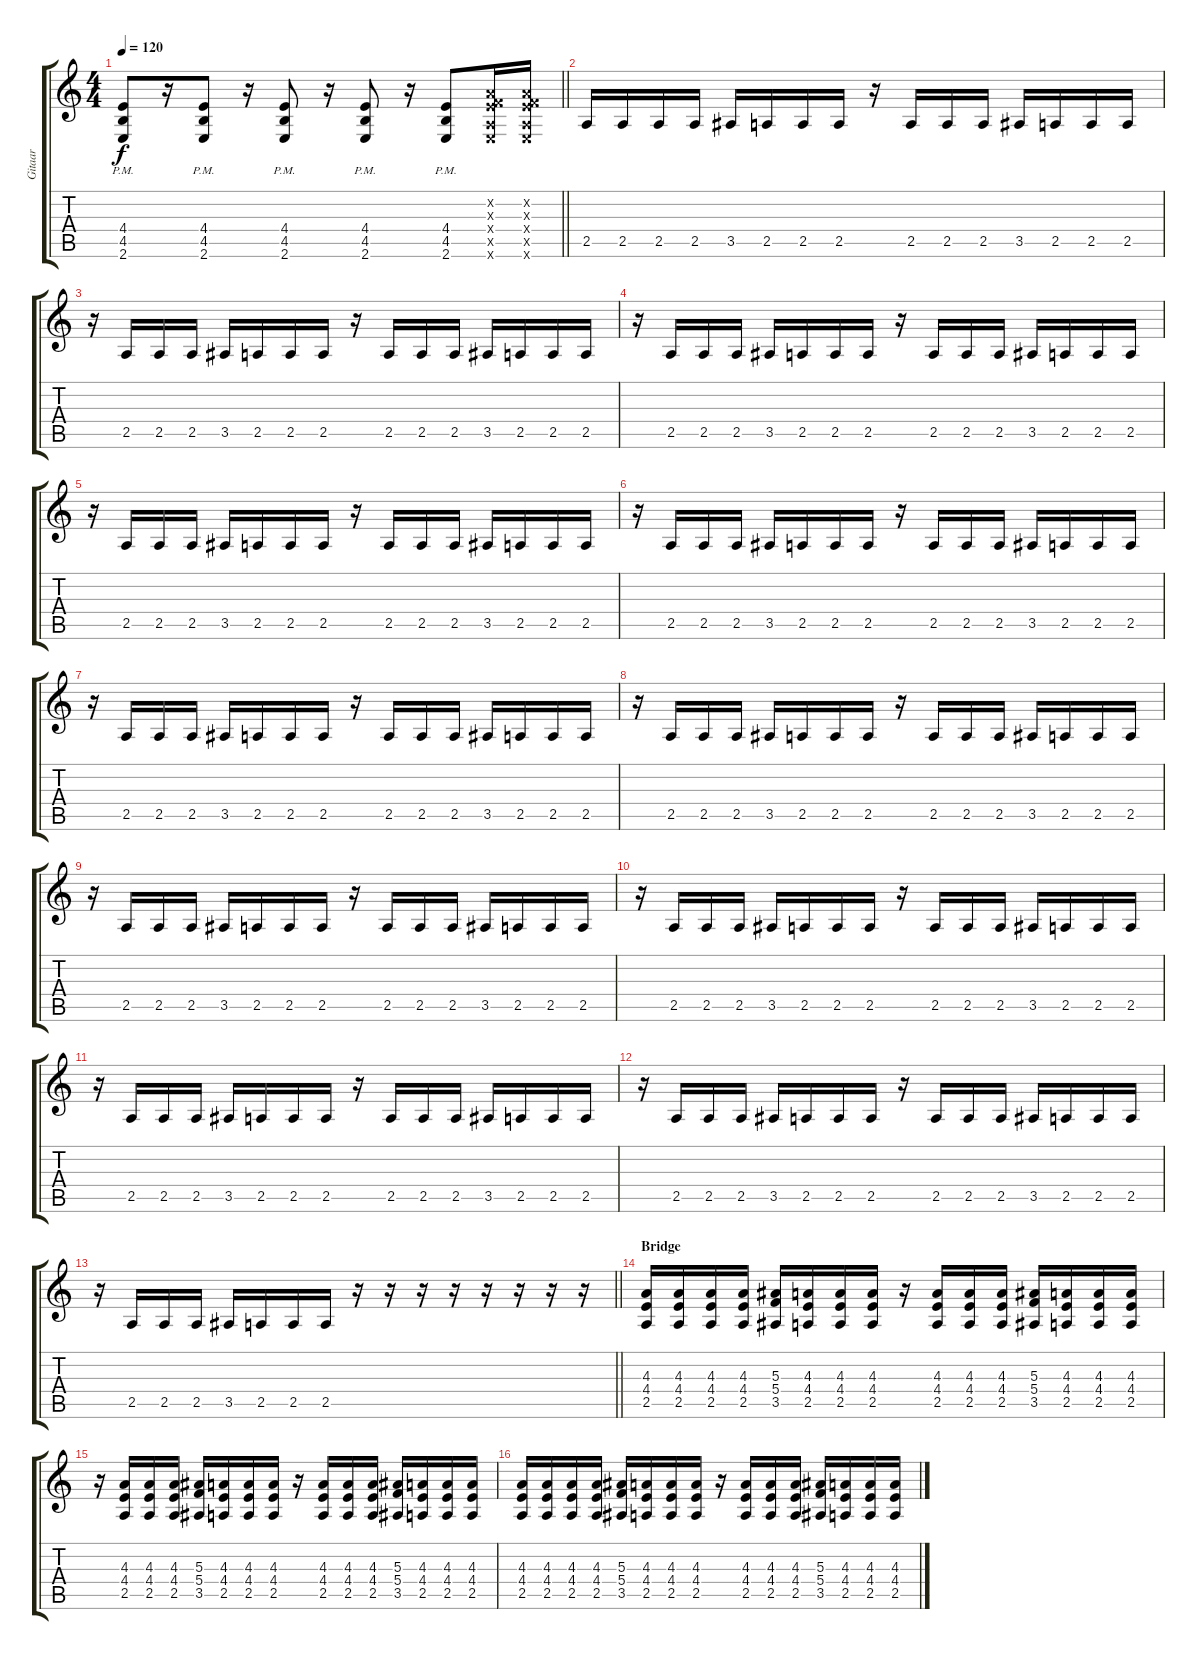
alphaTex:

\track ("Gitaar" "Gitaar") {instrument distortionguitar}
\staff {score tabs}
\tuning (D4 A3 F3 C3 G2 D2) {hide}
\ts (4 4)
\tempo 120
\clef g2
\barLineRight lightlight
\ks c
(4.4{pm} 4.5{pm} 2.6{pm}).8{dy f} r.16 (4.4{pm} 4.5{pm} 2.6{pm}).8 r.16 (4.4{pm} 4.5{pm} 2.6{pm}).8 r.16 (4.4{pm} 4.5{pm} 2.6{pm}).8 r.16 (4.4{pm} 4.5{pm} 2.6{pm}).8 (0.2{x} 0.3{x} 4.4{x} 2.5{x} 2.6{x}).16 (0.2{x} 0.3{x} 4.4{x} 2.5{x} 2.6{x}).16 |
2.5.16 2.5.16 2.5.16 2.5.16 3.5.16 2.5.16 2.5.16 2.5.16 r.16 2.5.16 2.5.16 2.5.16 3.5.16 2.5.16 2.5.16 2.5.16 |
r.16 2.5.16 2.5.16 2.5.16 3.5.16 2.5.16 2.5.16 2.5.16 r.16 2.5.16 2.5.16 2.5.16 3.5.16 2.5.16 2.5.16 2.5.16 |
r.16 2.5.16 2.5.16 2.5.16 3.5.16 2.5.16 2.5.16 2.5.16 r.16 2.5.16 2.5.16 2.5.16 3.5.16 2.5.16 2.5.16 2.5.16 |
r.16 2.5.16 2.5.16 2.5.16 3.5.16 2.5.16 2.5.16 2.5.16 r.16 2.5.16 2.5.16 2.5.16 3.5.16 2.5.16 2.5.16 2.5.16 |
r.16 2.5.16 2.5.16 2.5.16 3.5.16 2.5.16 2.5.16 2.5.16 r.16 2.5.16 2.5.16 2.5.16 3.5.16 2.5.16 2.5.16 2.5.16 |
r.16 2.5.16 2.5.16 2.5.16 3.5.16 2.5.16 2.5.16 2.5.16 r.16 2.5.16 2.5.16 2.5.16 3.5.16 2.5.16 2.5.16 2.5.16 |
r.16 2.5.16 2.5.16 2.5.16 3.5.16 2.5.16 2.5.16 2.5.16 r.16 2.5.16 2.5.16 2.5.16 3.5.16 2.5.16 2.5.16 2.5.16 |
r.16 2.5.16 2.5.16 2.5.16 3.5.16 2.5.16 2.5.16 2.5.16 r.16 2.5.16 2.5.16 2.5.16 3.5.16 2.5.16 2.5.16 2.5.16 |
r.16 2.5.16 2.5.16 2.5.16 3.5.16 2.5.16 2.5.16 2.5.16 r.16 2.5.16 2.5.16 2.5.16 3.5.16 2.5.16 2.5.16 2.5.16 |
r.16 2.5.16 2.5.16 2.5.16 3.5.16 2.5.16 2.5.16 2.5.16 r.16 2.5.16 2.5.16 2.5.16 3.5.16 2.5.16 2.5.16 2.5.16 |
r.16 2.5.16 2.5.16 2.5.16 3.5.16 2.5.16 2.5.16 2.5.16 r.16 2.5.16 2.5.16 2.5.16 3.5.16 2.5.16 2.5.16 2.5.16 |
\barLineRight lightlight
r.16 2.5.16 2.5.16 2.5.16 3.5.16 2.5.16 2.5.16 2.5.16 r.16 r.16 r.16 r.16 r.16 r.16 r.16 r.16 |
\section ("" "Bridge")
(4.3 4.4 2.5).16 (4.3 4.4 2.5).16 (4.3 4.4 2.5).16 (4.3 4.4 2.5).16 (5.3 5.4 3.5).16 (4.3 4.4 2.5).16 (4.3 4.4 2.5).16 (4.3 4.4 2.5).16 r.16 (4.3 4.4 2.5).16 (4.3 4.4 2.5).16 (4.3 4.4 2.5).16 (5.3 5.4 3.5).16 (4.3 4.4 2.5).16 (4.3 4.4 2.5).16 (4.3 4.4 2.5).16 |
r.16 (4.3 4.4 2.5).16 (4.3 4.4 2.5).16 (4.3 4.4 2.5).16 (5.3 5.4 3.5).16 (4.3 4.4 2.5).16 (4.3 4.4 2.5).16 (4.3 4.4 2.5).16 r.16 (4.3 4.4 2.5).16 (4.3 4.4 2.5).16 (4.3 4.4 2.5).16 (5.3 5.4 3.5).16 (4.3 4.4 2.5).16 (4.3 4.4 2.5).16 (4.3 4.4 2.5).16 |
(4.3 4.4 2.5).16 (4.3 4.4 2.5).16 (4.3 4.4 2.5).16 (4.3 4.4 2.5).16 (5.3 5.4 3.5).16 (4.3 4.4 2.5).16 (4.3 4.4 2.5).16 (4.3 4.4 2.5).16 r.16 (4.3 4.4 2.5).16 (4.3 4.4 2.5).16 (4.3 4.4 2.5).16 (5.3 5.4 3.5).16 (4.3 4.4 2.5).16 (4.3 4.4 2.5).16 (4.3 4.4 2.5).16
